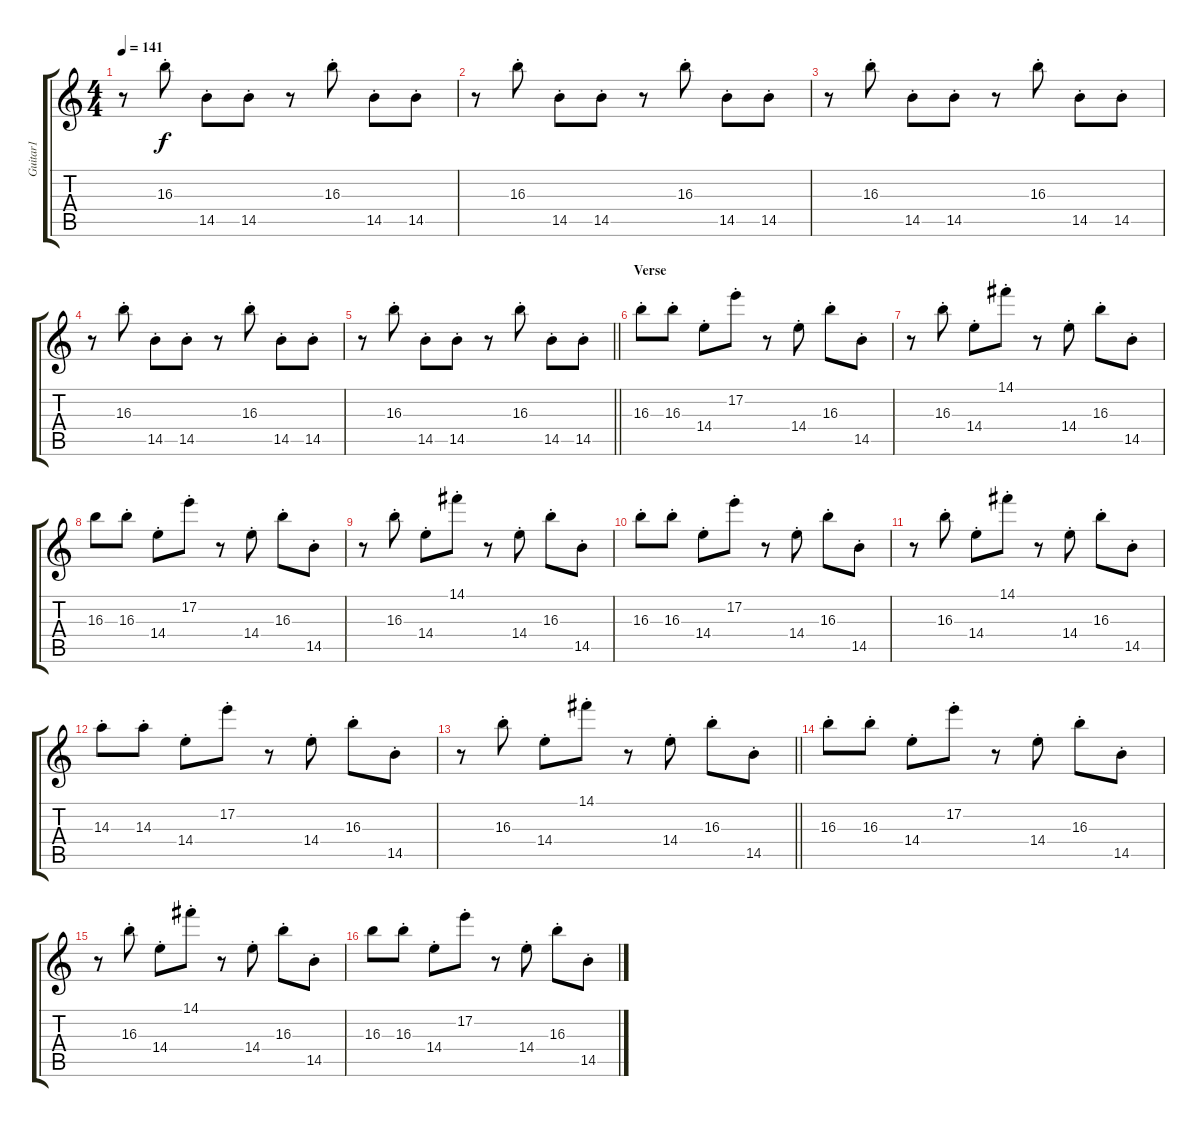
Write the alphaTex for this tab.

\track ("Guitar1" "Guitar1") {instrument overdrivenguitar}
\staff {score tabs}
\tuning (E4 B3 G3 D3 A2 E2) {hide}
\ts (4 4)
\tempo 141
\clef g2
\ks c
r.8{dy f} 16.3{st}.8 14.5{st}.8 14.5{st}.8 r.8 16.3{st}.8 14.5{st}.8 14.5{st}.8 |
r.8 16.3{st}.8 14.5{st}.8 14.5{st}.8 r.8 16.3{st}.8 14.5{st}.8 14.5{st}.8 |
r.8 16.3{st}.8 14.5{st}.8 14.5{st}.8 r.8 16.3{st}.8 14.5{st}.8 14.5{st}.8 |
r.8 16.3{st}.8 14.5{st}.8 14.5{st}.8 r.8 16.3{st}.8 14.5{st}.8 14.5{st}.8 |
\barLineRight lightlight
r.8 16.3{st}.8 14.5{st}.8 14.5{st}.8 r.8 16.3{st}.8 14.5{st}.8 14.5{st}.8 |
\section ("" "Verse")
16.3{st}.8 16.3{st}.8 14.4{st}.8 17.2{st}.8 r.8 14.4{st}.8 16.3{st}.8 14.5{st}.8 |
r.8 16.3{st}.8 14.4{st}.8 14.1{st}.8 r.8 14.4{st}.8 16.3{st}.8 14.5{st}.8 |
16.3.8 16.3{st}.8 14.4{st}.8 17.2{st}.8 r.8 14.4{st}.8 16.3{st}.8 14.5{st}.8 |
r.8 16.3{st}.8 14.4{st}.8 14.1{st}.8 r.8 14.4{st}.8 16.3{st}.8 14.5{st}.8 |
16.3{st}.8 16.3{st}.8 14.4{st}.8 17.2{st}.8 r.8 14.4{st}.8 16.3{st}.8 14.5{st}.8 |
r.8 16.3{st}.8 14.4{st}.8 14.1{st}.8 r.8 14.4{st}.8 16.3{st}.8 14.5{st}.8 |
14.3{st}.8 14.3{st}.8 14.4{st}.8 17.2{st}.8 r.8 14.4{st}.8 16.3{st}.8 14.5{st}.8 |
\barLineRight lightlight
r.8 16.3{st}.8 14.4{st}.8 14.1{st}.8 r.8 14.4{st}.8 16.3{st}.8 14.5{st}.8 |
16.3{st}.8 16.3{st}.8 14.4{st}.8 17.2{st}.8 r.8 14.4{st}.8 16.3{st}.8 14.5{st}.8 |
r.8 16.3{st}.8 14.4{st}.8 14.1{st}.8 r.8 14.4{st}.8 16.3{st}.8 14.5{st}.8 |
16.3.8 16.3{st}.8 14.4{st}.8 17.2{st}.8 r.8 14.4{st}.8 16.3{st}.8 14.5{st}.8
